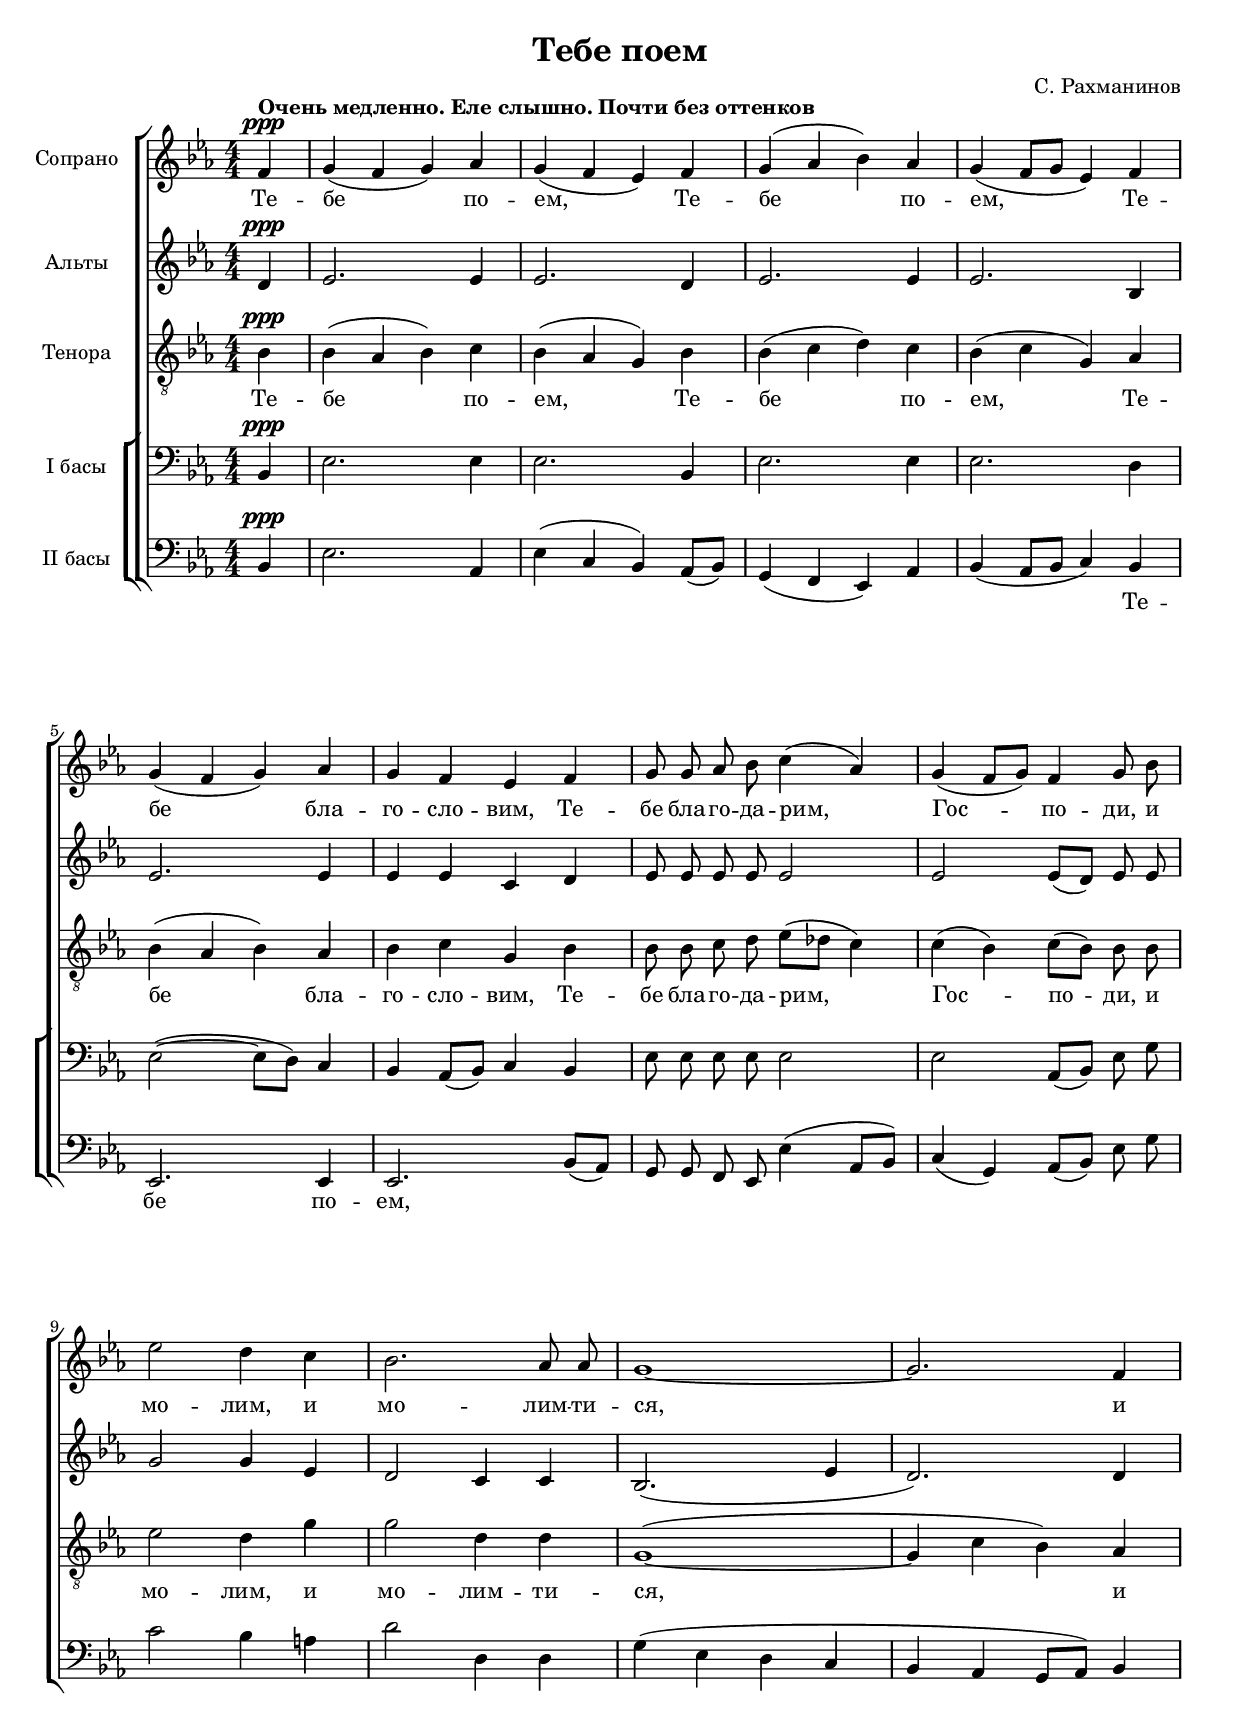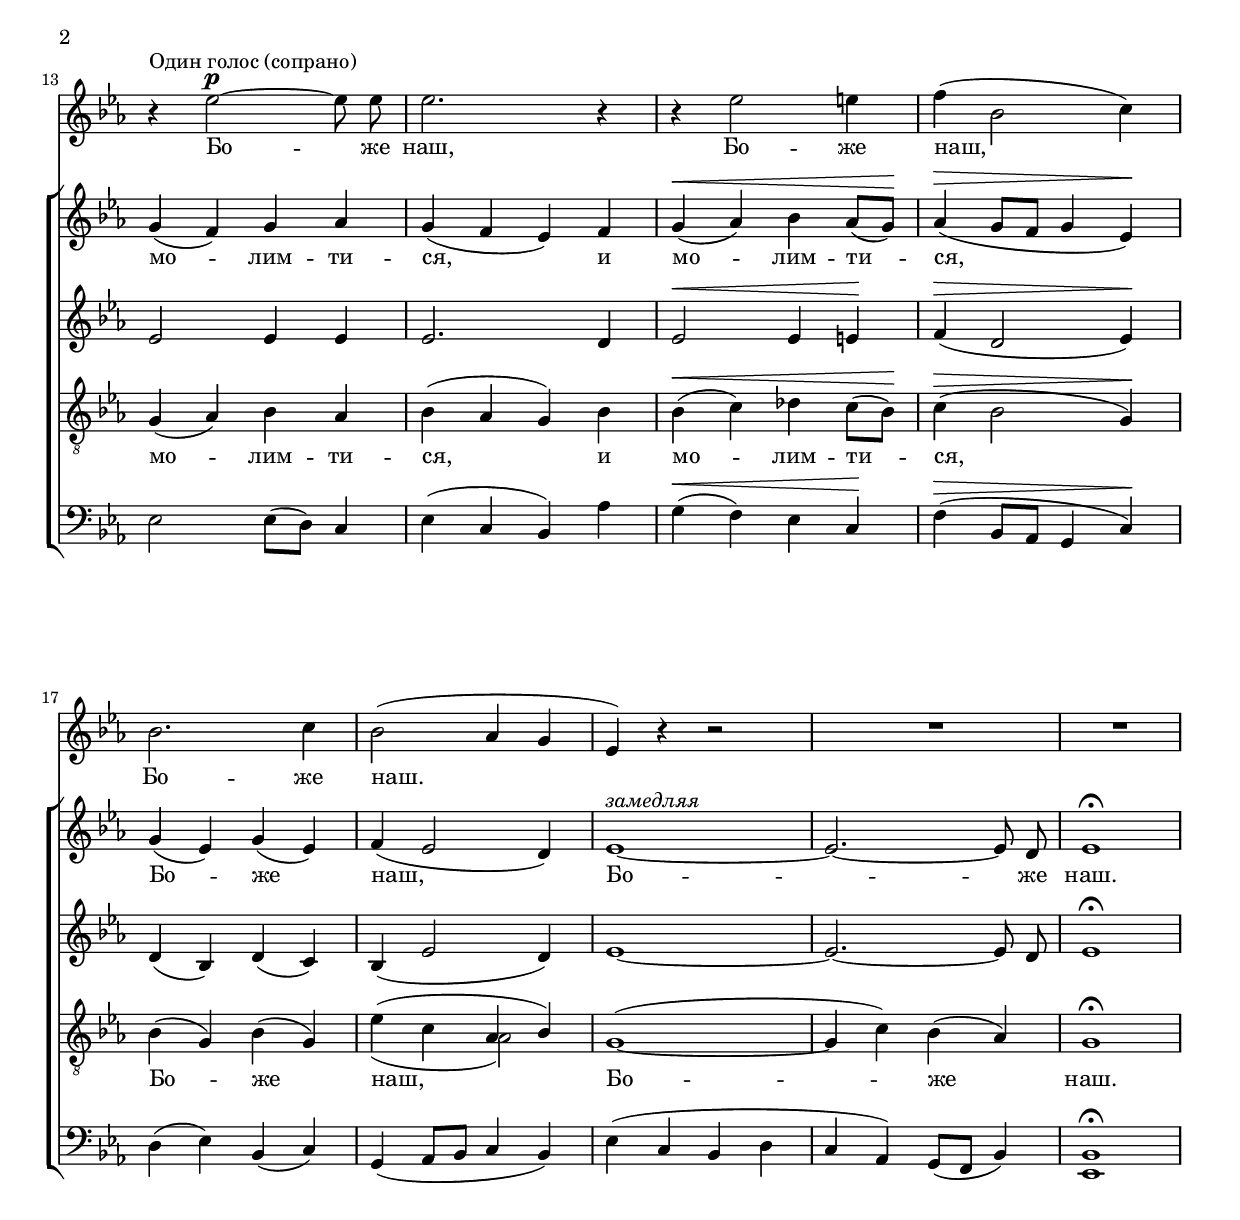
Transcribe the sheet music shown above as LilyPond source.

\version "2.11.41"

#(set-global-staff-size 18)

\header {
	title = "Тебе поем"
	composer = "С. Рахманинов"
}

\paper {
	line-width = 175
	#(set-paper-size "a4")
}

global = {
	\key ees \major
	\time 4/4
	\partial 4
	\dynamicUp
	\autoBeamOff
	\override Staff.TimeSignature #'style = #'()
}

sopranoNotes = \relative {
	\global
	\set Staff.vocalName = "Сопрано"
	f4 \ppp ^\markup{\bold "Очень медленно. Еле слышно. Почти без оттенков"}
	 g( f g) aes | g( f ees) f | g( aes bes) aes |
	 g( f8[ g] ees4) f|
	g( f g) aes | g f ees f | g8 g aes bes c4( aes) | g( f8[ g]) f4 g8 bes |
	ees2 d4 c | bes2. aes8 aes | g1 ~ g2. f4 |
	g( f) g aes | g( f ees) f | g( \< aes) bes aes8[( g]) \! |
	 aes4( \> g8[ f] g4 ees) \!
	g( ees) g( ees) | f( ees2 d4) | ees1 ^\markup { \italic "замедляя" }
	 ~ ees2. ~ ees8 d | ees1 \fermata
}

altoNotes = \relative {
	\global
	\set Staff.vocalName = "Альты"
	d4 \ppp | ees2. ees4 | ees2. d4 | ees2. ees4 | ees2. bes4 |
	ees2. ees4 | ees ees c d | ees8 ees ees ees ees2 |
	 ees ees8[( d]) ees ees |
	g2 g4 ees | d2 c4 c | bes2.( ees4 | d2.) d4 |
	ees2 ees4 ees | ees2. d4 | ees2 \< ees4 e \! | f( \> d2 ees4) \! |
	d( bes) d( c) | bes( ees2 d4) | ees1 ~ ees2. ~ ees8 d | ees1 \fermata
}

tenorNotes = \relative {
	\global
	\clef "G_8"
	\set Staff.vocalName = "Тенора"
	bes4 \ppp | bes( aes bes) c | bes( aes g) bes | bes( c d) c |
	 bes( c g) aes |
	bes( aes bes) aes | bes c g bes | bes8 bes c d ees([ des] c4) |
	 c( bes) c8[( bes]) bes bes |
	ees2 d4 g | g2 d4 d | g,1( ~ g4 c bes) aes |
	g( aes) bes aes | bes( aes g) bes | bes( \< c) des c8[( bes]) \! |
	 c4( \> bes2 g4) \! |
	bes( g) bes( g) |
	 << { \hideNotes ees' ( c \unHideNotes \voiceOne aes bes ) }
	    \new Voice { \voiceTwo ees ( c aes2 ) } >> | \oneVoice
	 g1( ~ g4 c) bes( aes) | g1 \fermata
}

bassInotes = \relative {
	\global
	\clef bass
	\set Staff.vocalName = "I басы"
	bes,4 \ppp | ees2. ees4 | ees2. bes4 | ees2. ees4 | ees2. d4 |
	ees2( ~ ees8[ d]) c4 | bes aes8[( bes]) c4 bes | ees8 ees ees ees ees2 |
	 ees2 aes,8[( bes]) ees g |
	c2 bes4 a | d2 d,4 d | g( ees d c | bes aes g8[ aes]) bes4 |
	ees2 ees8[( d]) c4 | ees( c bes) aes' | g( \< f) ees c \! |
	 f( \> bes,8[ aes] g4 c) \! |
	d( ees) bes( c) | g( aes8[ bes] c4 bes) | ees( c bes d |
	 c aes) g8([ f] bes4) | <bes ees,>1 \fermata
}

bassIInotes = \relative {
	\global
	\clef bass
	\set Staff.vocalName = "II басы"
	bes,4 \ppp | ees2. aes,4 | ees'( c bes) aes8[( bes]) | g4( f ees) aes |
	 bes( aes8[ bes] c4) bes |
	ees,2. ees4 | ees2. bes'8[( aes]) | g8 g f ees ees'4( aes,8[ bes]) |
	 c4( g) aes8([ bes]) ees g \break
}

soloNotes = \relative {
	\global
	\set Staff.vocalName = "Солист"
	R4 * 49 \break
	r4^"Один голос (сопрано)" ees'2 \p ~ ees8 ees | ees2. r4 |
	r4 ees2 e4 | f( bes,2 c4) \break
	bes2. c4 | bes2( aes4 g | ees) r r2 |
	R1 | R1 %\fermata
}

mainLyrics = \lyricmode {
	Те -- бе  по -- ем,  Те -- бе  по -- ем,
	Те -- бе  бла -- го -- сло -- вим,
	Те -- бе  бла -- го -- да -- рим,  Гос -- по -- ди,
	и  мо -- лим,  и  мо -- лим -- ти -- ся,
	и  мо -- лим -- ти -- ся,  и  мо -- лим -- ти -- ся,
	Бо -- же  наш,  Бо -- же  наш.
}

bassIIlyrics = \lyricmode {
	_ _ _ _ _ _ _ _
	Те -- бе  по -- ем,
}

soloLyrics = \lyricmode {
	Бо -- же  наш,  Бо -- же  наш,  Бо -- же  наш.
}

\score {
	\new Staff <<
		\override Score.VerticalAxisGroup #'remove-first = ##t
	\new Voice = "solo" \soloNotes
	\new Lyrics \lyricsto solo \soloLyrics
	\new ChoirStaff <<
		\new Voice = "soprano" \sopranoNotes
		\new Lyrics \lyricsto soprano \mainLyrics
		\altoNotes
		\new Voice = "tenor" \tenorNotes
		\new Lyrics \lyricsto tenor \mainLyrics
		\new InnerChoirStaff <<
			\bassInotes
			\new Voice = "bassII" \bassIInotes
			\new Lyrics \lyricsto bassII \bassIIlyrics
		>>
	>> >>
	\layout {
	       \context {
		       \RemoveEmptyStaffContext
	       }
	}
	\midi {}
}
